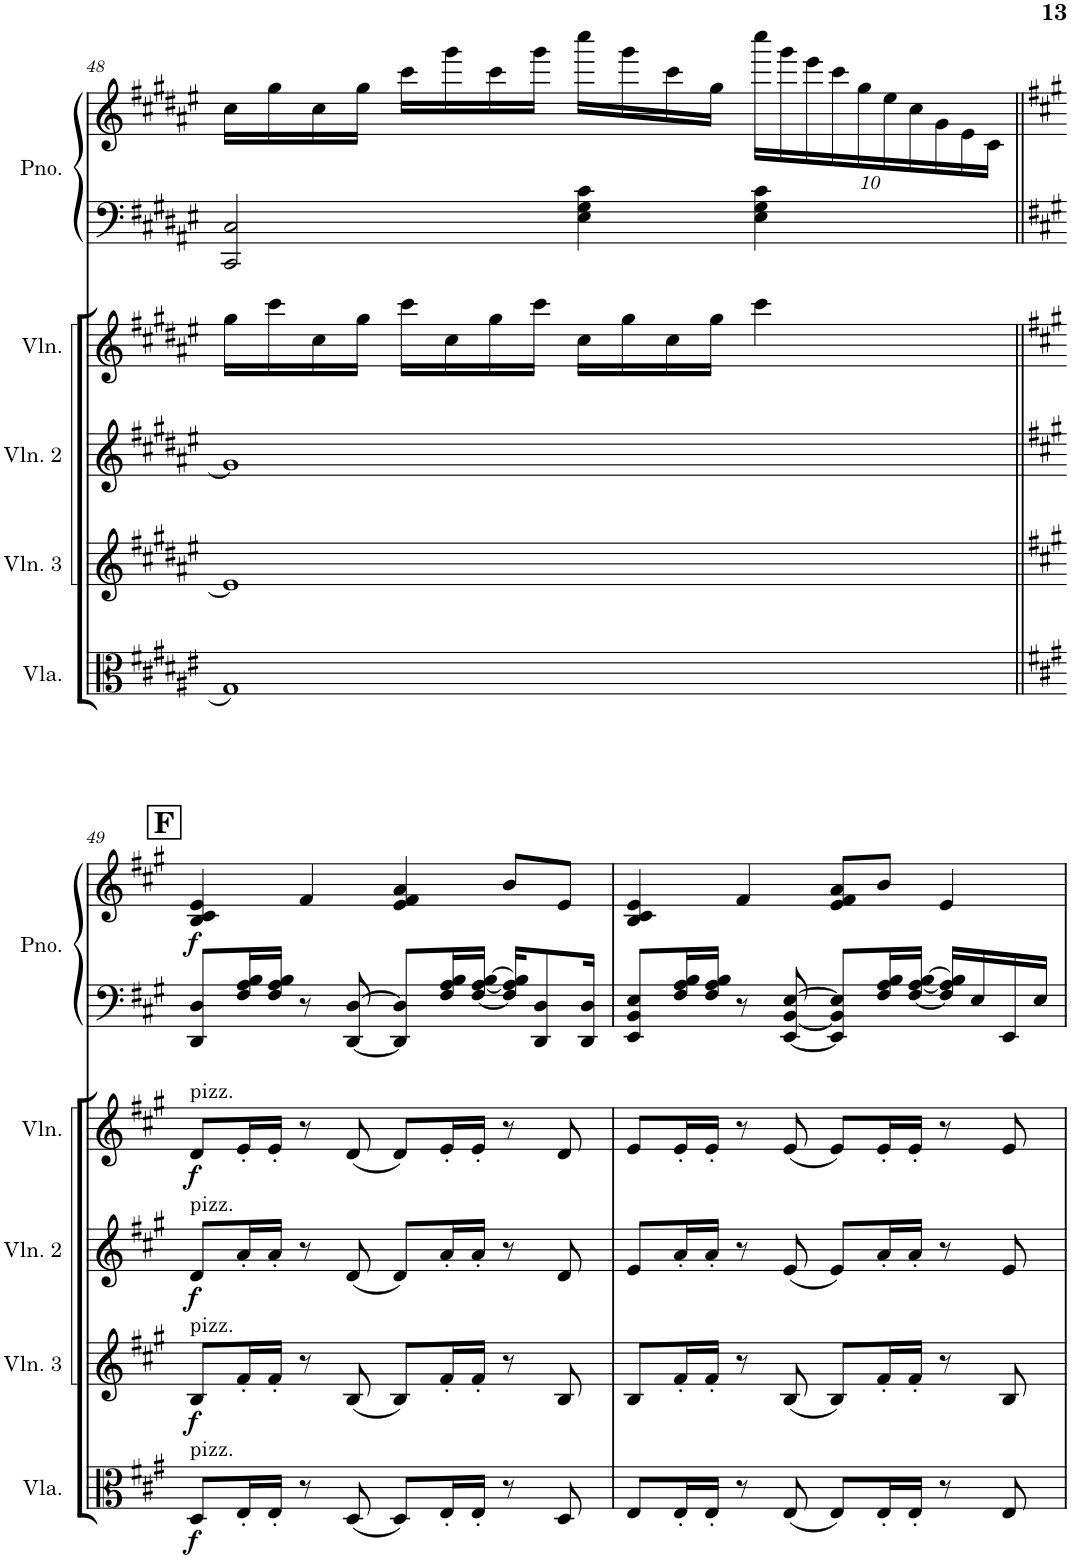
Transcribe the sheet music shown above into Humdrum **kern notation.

**kern	**dynam	**kern	**dynam	**kern	**dynam	**kern	**dynam	**kern	**kern	**dynam
*part5	*part5	*part4	*part4	*part3	*part3	*part2	*part2	*part1	*part1	*part1
*staff6	*staff6	*staff5	*staff5	*staff4	*staff4	*staff3	*staff3	*staff2	*staff1	*staff1/2
*I"Viola	*	*I"Violin 3	*	*I"Violin 2	*	*I"Violin	*	*I"Piano	*	*
*I'Vla.	*	*I'Vln. 3	*	*I'Vln. 2	*	*I'Vln.	*	*I'Pno.	*	*
!!LO:PB:g=z
*clefC3	*	*clefG2	*	*clefG2	*	*clefG2	*	*clefF4	*clefG2	*
*k[f#c#g#d#a#e#]	*	*k[f#c#g#d#a#e#]	*	*k[f#c#g#d#a#e#]	*	*k[f#c#g#d#a#e#]	*	*k[f#c#g#d#a#e#]	*k[f#c#g#d#a#e#]	*
*M4/4	*	*M4/4	*	*M4/4	*	*M4/4	*	*M4/4	*M4/4	*
=48	=48	=48	=48	=48	=48	=48	=48	=48	=48	=48
1G#	.	1e#]	.	1g#]	.	16gg#\LL	.	2CC#/ 2C#/	16cc#\LL	.
.	.	.	.	.	.	16ccc#\	.	.	16gg#\	.
.	.	.	.	.	.	16cc#\	.	.	16cc#\	.
.	.	.	.	.	.	16gg#\JJ	.	.	16gg#\JJ	.
.	.	.	.	.	.	16ccc#\LL	.	.	16ccc#\LL	.
.	.	.	.	.	.	16cc#\	.	.	16ggg#\	.
.	.	.	.	.	.	16gg#\	.	.	16ccc#\	.
.	.	.	.	.	.	16ccc#\JJ	.	.	16ggg#\JJ	.
.	.	.	.	.	.	16cc#\LL	.	4E#\ 4G#\ 4c#\	16cccc#\LL	.
.	.	.	.	.	.	16gg#\	.	.	16ggg#\	.
.	.	.	.	.	.	16cc#\	.	.	16ccc#\	.
.	.	.	.	.	.	16gg#\JJ	.	.	16gg#\JJ	.
*	*	*	*	*	*	*	*	*	*Xbrackettup	*
.	.	.	.	.	.	4ccc#\	.	4E#\ 4G#\ 4c#\	40cccc#\LL	.
.	.	.	.	.	.	.	.	.	40ggg#\	.
.	.	.	.	.	.	.	.	.	40eee#\	.
.	.	.	.	.	.	.	.	.	40ccc#\	.
.	.	.	.	.	.	.	.	.	40gg#\	.
.	.	.	.	.	.	.	.	.	40ee#\	.
.	.	.	.	.	.	.	.	.	40cc#\	.
.	.	.	.	.	.	.	.	.	40g#\	.
.	.	.	.	.	.	.	.	.	40e#\	.
.	.	.	.	.	.	.	.	.	40c#\JJ	.
!!LO:LB:g=z
!!LO:REH:place=s1:a:B:cj:fs=14:t=F
=49||	=49||	=49||	=49||	=49||	=49||	=49||	=49||	=49||	=49||	=49||
*k[f#c#g#]	*	*k[f#c#g#]	*	*k[f#c#g#]	*	*k[f#c#g#]	*	*k[f#c#g#]	*k[f#c#g#]	*
!	!	!	!	!	!	!LO:TX:a:t=pizz.	!	!	!	!
!	!	!	!	!LO:TX:a:t=pizz.	!	!	!	!	!	!
!	!	!LO:TX:a:t=pizz.	!	!	!	!	!	!	!	!
!LO:TX:a:t=pizz.	!	!	!	!	!	!	!	!	!	!
!	!LO:DY:b	!	!LO:DY:b	!	!LO:DY:b	!	!LO:DY:b	!	!	!LO:DY:b
8D/L	f	8B/L	f	8d/L	f	8d/L	f	8DD/ 8D/L	4B/ 4c#/ 4e/	f
16E'/L	.	16f#'/L	.	16a'/L	.	16e'/L	.	16F#/ 16A/ 16B/L	.	.
16E'/JJ	.	16f#'/JJ	.	16a'/JJ	.	16e'/JJ	.	16F#/ 16A/ 16B/JJ	.	.
8r	.	8r	.	8r	.	8r	.	8r	4f#/	.
(8D/	.	(8B/	.	(8d/	.	(8d/	.	[8DD/ [8D/	.	.
8D/L)	.	8B/L)	.	8d/L)	.	8d/L)	.	8DD/] 8D/]L	4e/ 4f#/ 4a/	.
16E'/L	.	16f#'/L	.	16a'/L	.	16e'/L	.	16F#/ 16A/ 16B/L	.	.
16E'/JJ	.	16f#'/JJ	.	16a'/JJ	.	16e'/JJ	.	[16F#/ [16A/ [16B/JJ	.	.
8r	.	8r	.	8r	.	8r	.	16F#/] 16A/] 16B/]KL	8b/L	.
.	.	.	.	.	.	.	.	8DD/ 8D/	.	.
8D/	.	8B/	.	8d/	.	8d/	.	.	8e/J	.
.	.	.	.	.	.	.	.	16DD/ 16D/Jk	.	.
=50	=50	=50	=50	=50	=50	=50	=50	=50	=50	=50
8E/L	.	8B/L	.	8e/L	.	8e/L	.	8EE/ 8BB/ 8E/L	4B/ 4c#/ 4e/	.
16E'/L	.	16f#'/L	.	16a'/L	.	16e'/L	.	16F#/ 16A/ 16B/L	.	.
16E'/JJ	.	16f#'/JJ	.	16a'/JJ	.	16e'/JJ	.	16F#/ 16A/ 16B/JJ	.	.
8r	.	8r	.	8r	.	8r	.	8r	4f#/	.
(8E/	.	(8B/	.	(8e/	.	(8e/	.	[8EE/ [8BB/ [8E/	.	.
8E/L)	.	8B/L)	.	8e/L)	.	8e/L)	.	8EE/] 8BB/] 8E/]L	8e/ 8f#/ 8a/L	.
16E'/L	.	16f#'/L	.	16a'/L	.	16e'/L	.	16F#/ 16A/ 16B/L	8b/J	.
16E'/JJ	.	16f#'/JJ	.	16a'/JJ	.	16e'/JJ	.	[16F#/ [16A/ [16B/JJ	.	.
8r	.	8r	.	8r	.	8r	.	16F#/] 16A/] 16B/]LL	4e/	.
.	.	.	.	.	.	.	.	16E/	.	.
8E/	.	8B/	.	8e/	.	8e/	.	16EE/	.	.
.	.	.	.	.	.	.	.	16E/JJ	.	.
=	=	=	=	=	=	=	=	=	=	=
*-	*-	*-	*-	*-	*-	*-	*-	*-	*-	*-
